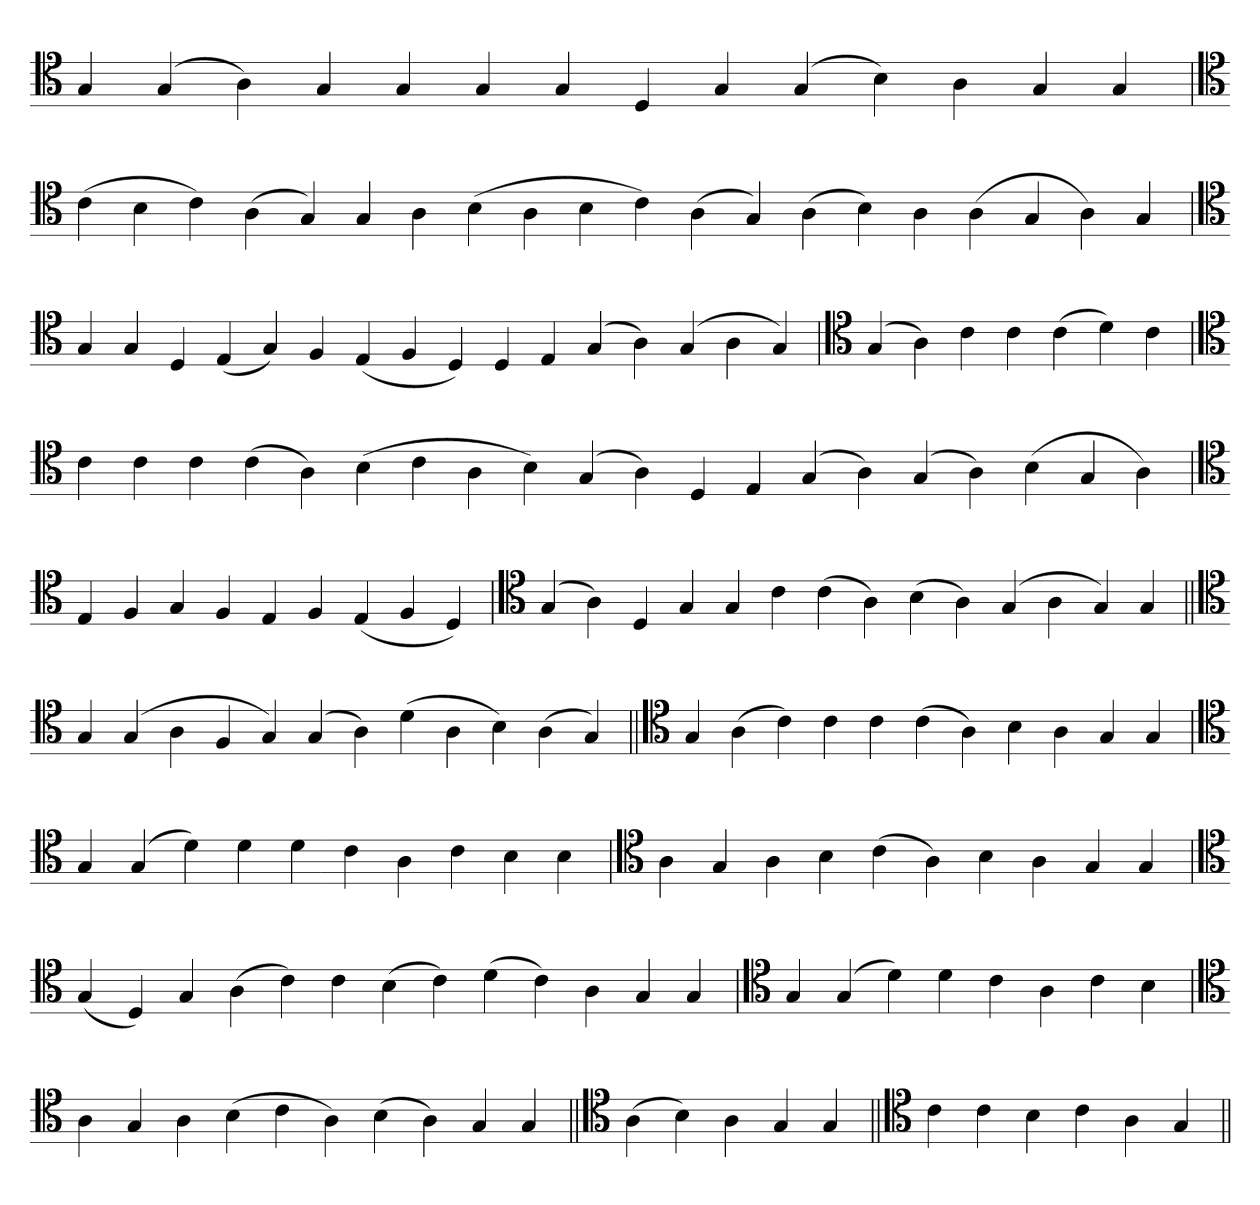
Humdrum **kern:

**kern
*part1
*staff1
*clefC4
=
4G
(4G
4A)
4G
4G
4G
4G
4D
4G
(4G
4B)
4A
4G
4G
='
*clefC4
(4c
4B
4c)
(4A
4G)
4G
4A
(4B
4A
4B
4c)
(4A
4G)
(4A
4B)
4A
(4A
4G
4A)
4G
=`
*clefC4
4G
4G
4D
(4E
4G)
4F
(4E
4F
4D)
4D
4E
(4G
4A)
(4G
4A
4G)
=
*clefC4
(4G
4A)
4c
4c
(4c
4d)
4c
=`
*clefC4
4c
4c
4c
(4c
4A)
(4B
4c
4A
4B)
(4G
4A)
4D
4E
(4G
4A)
(4G
4A)
(4B
4G
4A)
='
*clefC4
4E
4F
4G
4F
4E
4F
(4E
4F
4D)
=`
*clefC4
(4G
4A)
4D
4G
4G
4c
(4c
4A)
(4B
4A)
(4G
4A
4G)
4G
=||
*clefC4
4G
(4G
4A
4F
4G)
(4G
4A)
(4d
4A
4B)
(4A
4G)
=||
*clefC4
4G
(4A
4c)
4c
4c
(4c
4A)
4B
4A
4G
4G
=`
*clefC4
4G
(4G
4d)
4d
4d
4c
4A
4c
4B
4B
=`
*clefC4
4A
4G
4A
4B
(4c
4A)
4B
4A
4G
4G
=
*clefC4
(4G
4D)
4G
(4A
4c)
4c
(4B
4c)
(4d
4c)
4A
4G
4G
=`
*clefC4
4G
(4G
4d)
4d
4c
4A
4c
4B
='
*clefC4
4A
4G
4A
(4B
4c
4A)
(4B
4A)
4G
4G
=||
*clefC4
(4A
4B)
4A
4G
4G
=||
*clefC4
4c
4c
4B
4c
4A
4G
=||
*-
